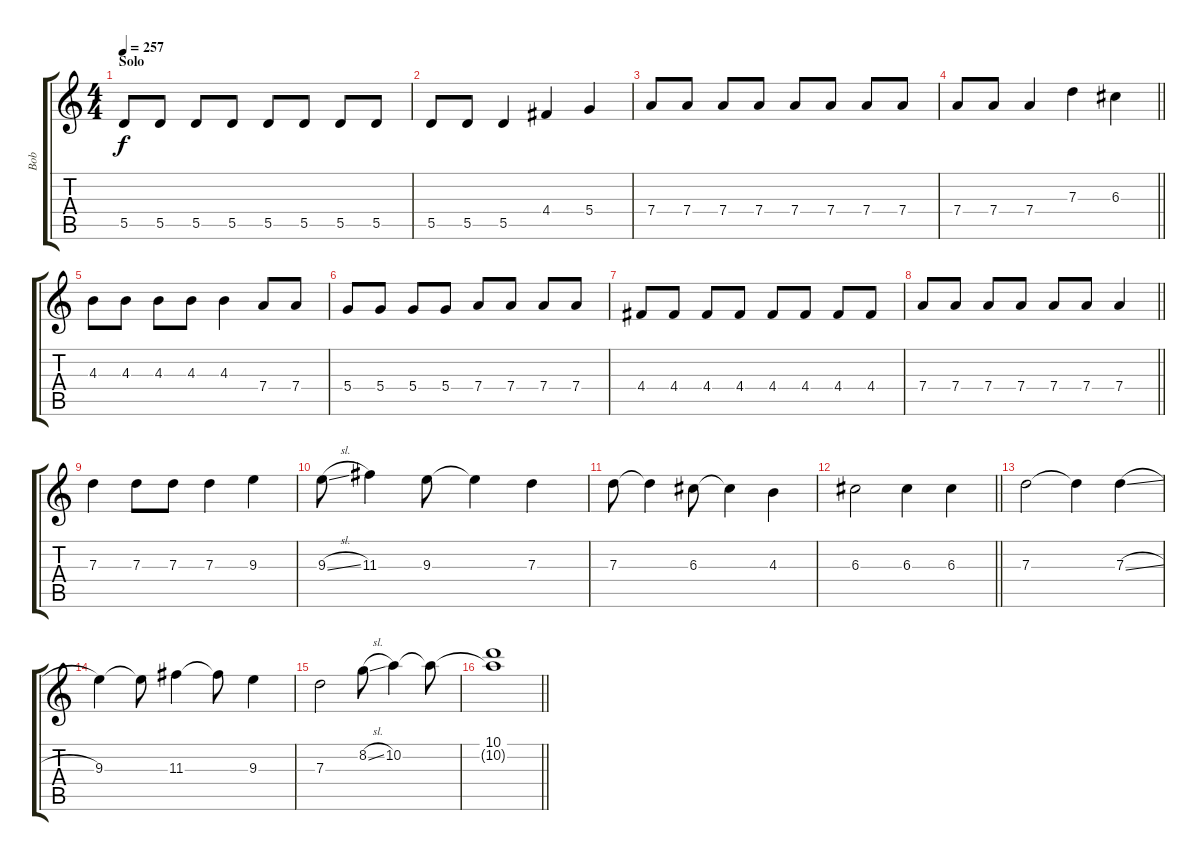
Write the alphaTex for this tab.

\track ("Bob" "Bob") {instrument overdrivenguitar}
\staff {score tabs}
\tuning (E4 B3 G3 D3 A2 E2) {hide}
\ts (4 4)
\section ("" "Solo")
\tempo 257
\clef g2
\ks c
5.5.8{dy f} 5.5.8 5.5.8 5.5.8 5.5.8 5.5.8 5.5.8 5.5.8 |
5.5.8 5.5.8 5.5.4 4.4.4 5.4.4 |
7.4.8 7.4.8 7.4.8 7.4.8 7.4.8 7.4.8 7.4.8 7.4.8 |
\barLineRight lightlight
7.4.8 7.4.8 7.4.4 7.3.4 6.3.4 |
4.3.8 4.3.8 4.3.8 4.3.8 4.3.4 7.4.8 7.4.8 |
5.4.8 5.4.8 5.4.8 5.4.8 7.4.8 7.4.8 7.4.8 7.4.8 |
4.4.8 4.4.8 4.4.8 4.4.8 4.4.8 4.4.8 4.4.8 4.4.8 |
\barLineRight lightlight
7.4.8 7.4.8 7.4.8 7.4.8 7.4.8 7.4.8 7.4.4 |
7.3.4 7.3.8 7.3.8 7.3.4 9.3.4 |
9.3{sl}.8 11.3.4 9.3.8 9.3{t}.4 7.3.4 |
7.3.8 7.3{t}.4 6.3.8 6.3{t}.4 4.3.4 |
\barLineRight lightlight
6.3.2 6.3.4 6.3.4 |
7.3.2 7.3{t}.4 7.3{sl}.4 |
9.3.4 9.3{t}.8 11.3.4 11.3{t}.8 9.3.4 |
7.3.2 8.2{sl}.8 10.2.4 10.2{t}.8 |
\barLineRight lightlight
(10.1 10.2{t}).1
